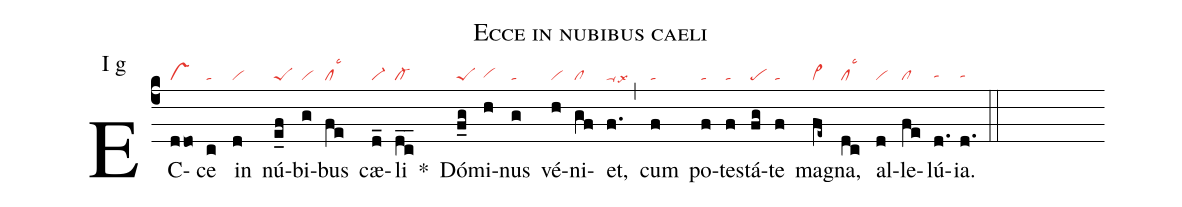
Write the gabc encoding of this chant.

name: Ecce in nubibus caeli;
annotation: I g;
mode: 1;
nabc-lines: 1;
%%
(c4)
EC(ddo|vs)ce(c|ta) in(d|vi) nú(e_f|peS)bi(g|vi)bus(fe|cllsc3) cæ(d_|vi-)li(dc__|cl-) *()
Dó(f_g|peS)mi(h|vihg)nus(g|ta) vé(h|vi)ni(gf|cl)et,(f.|ta-lsx6) (,)
cum(f|ta) po(f|ta)tes(f|ta)tá(fg|pe)te(f|ta) mag(fe~|vi>)na,(dc|cllsc3) al(d|vi)le(fe|cl)lú(d.|tahg)ia.(d.|tahg) (::)
